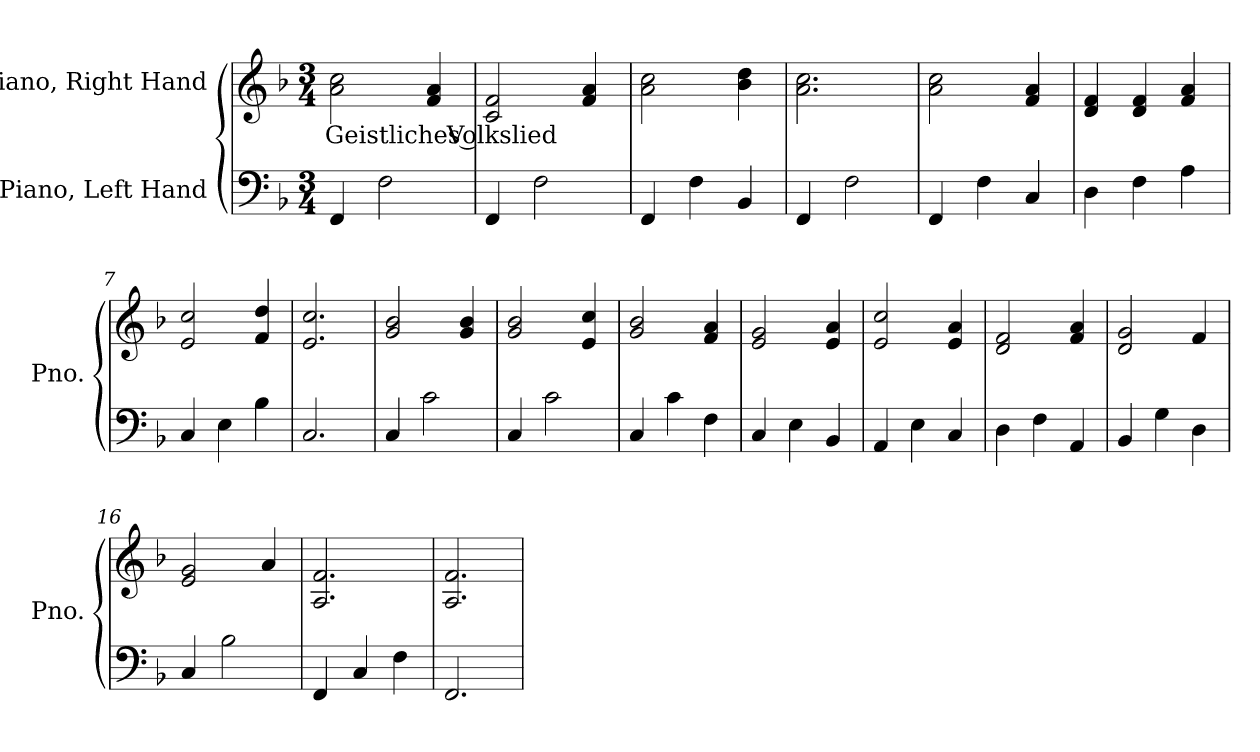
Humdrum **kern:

**kern	**kern	**text
*part2	*part1	*part1
*staff2	*staff1	*staff1
*I"Piano, Left Hand	*I"Piano, Right Hand	*
*I'Pno.	*I'Pno.	*
*clefF4	*clefG2	*
*k[b-]	*k[b-]	*
*M3/4	*M3/4	*
*MM100	*MM100	*
=1	=1	=1
!	!	!LO:LY:b
4FF/	2a\ 2cc\	Geistliches Volkslied
2F\	.	.
.	4f/ 4a/	.
=2	=2	=2
4FF/	2c/ 2f/	.
2F\	.	.
.	4f/ 4a/	.
=3	=3	=3
4FF/	2a\ 2cc\	.
4F\	.	.
4BB-/	4b-\ 4dd\	.
=4	=4	=4
4FF/	2.a\ 2.cc\	.
2F\	.	.
=5	=5	=5
4FF/	2a\ 2cc\	.
4F\	.	.
4C/	4f/ 4a/	.
=6	=6	=6
4D\	4d/ 4f/	.
4F\	4d/ 4f/	.
4A\	4f/ 4a/	.
=7	=7	=7
4C/	2e/ 2cc/	.
4E\	.	.
4B-\	4f/ 4dd/	.
!!LO:LB:g=z
=8	=8	=8
2.C/	2.e/ 2.cc/	.
=9	=9	=9
4C/	2g/ 2b-/	.
2c\	.	.
.	4g/ 4b-/	.
=10	=10	=10
4C/	2g/ 2b-/	.
2c\	.	.
.	4e/ 4cc/	.
=11	=11	=11
4C/	2g/ 2b-/	.
4c\	.	.
4F\	4f/ 4a/	.
=12	=12	=12
4C/	2e/ 2g/	.
4E\	.	.
4BB-/	4e/ 4a/	.
=13	=13	=13
4AA/	2e/ 2cc/	.
4E\	.	.
4C/	4e/ 4a/	.
=14	=14	=14
4D\	2d/ 2f/	.
4F\	.	.
4AA/	4f/ 4a/	.
=15	=15	=15
4BB-/	2d/ 2g/	.
4G\	.	.
4D\	4f/	.
=16	=16	=16
4C/	2e/ 2g/	.
2B-\	.	.
.	4a/	.
=17	=17	=17
4FF/	2.A/ 2.f/	.
4C/	.	.
4F\	.	.
=18	=18	=18
2.FF/	2.A/ 2.f/	.
=	=	=
*-	*-	*-
